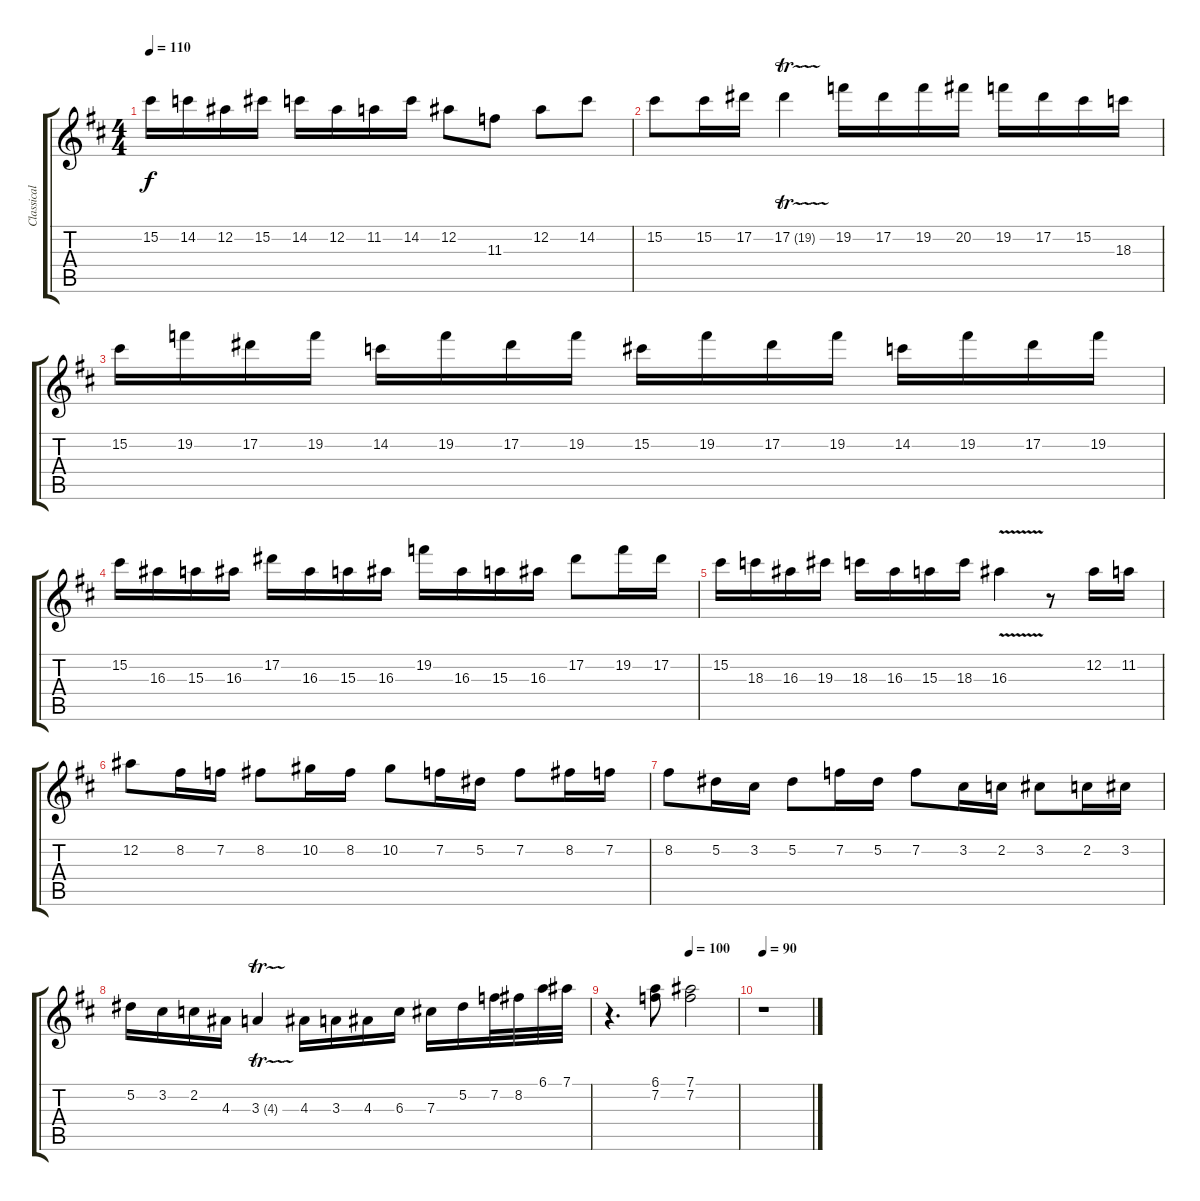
\track ("Classical Guitar 1" "Classical ") {instrument acousticguitarnylon}
\staff {score tabs}
\tuning (Eb4 Bb3 Gb3 Db3 Ab2 Eb2) {hide}
\ts (4 4)
\tempo 110
\clef g2
\ks d
15.2.16{dy f} 14.2.16 12.2.16 15.2.16 14.2.16 12.2.16 11.2.16 14.2.16 12.2.8 11.3.8 12.2.8 14.2.8 |
15.2.8 15.2.16 17.2.16 17.2{tr (19 32)}.4 19.2.16 17.2.16 19.2.16 20.2.16 19.2.16 17.2.16 15.2.16 18.3.16 |
15.2.16 19.2.16 17.2.16 19.2.16 14.2.16 19.2.16 17.2.16 19.2.16 15.2.16 19.2.16 17.2.16 19.2.16 14.2.16 19.2.16 17.2.16 19.2.16 |
15.2.16 16.3.16 15.3.16 16.3.16 17.2.16 16.3.16 15.3.16 16.3.16 19.2.16 16.3.16 15.3.16 16.3.16 17.2.8 19.2.16 17.2.16 |
15.2.16 18.3.16 16.3.16 19.3.16 18.3.16 16.3.16 15.3.16 18.3.16 16.3{v}.4 r.8 12.2.16 11.2.16 |
12.2.8 8.2.16 7.2.16 8.2.8 10.2.16 8.2.16 10.2.8 7.2.16 5.2.16 7.2.8 8.2.16 7.2.16 |
8.2.8 5.2.16 3.2.16 5.2.8 7.2.16 5.2.16 7.2.8 3.2.16 2.2.16 3.2.8 2.2.16 3.2.16 |
5.2.16 3.2.16 2.2.16 4.3.16 3.3{tr (4 32)}.4 4.3.16 3.3.16 4.3.16 6.3.16 7.3.16 5.2.16 7.2.32 8.2.32 6.1.32 7.1.32 |
\tempo (100 0.625)
r.4{d} (6.1 7.2).8 (7.1 7.2).2 |
\tempo 90
r.1
